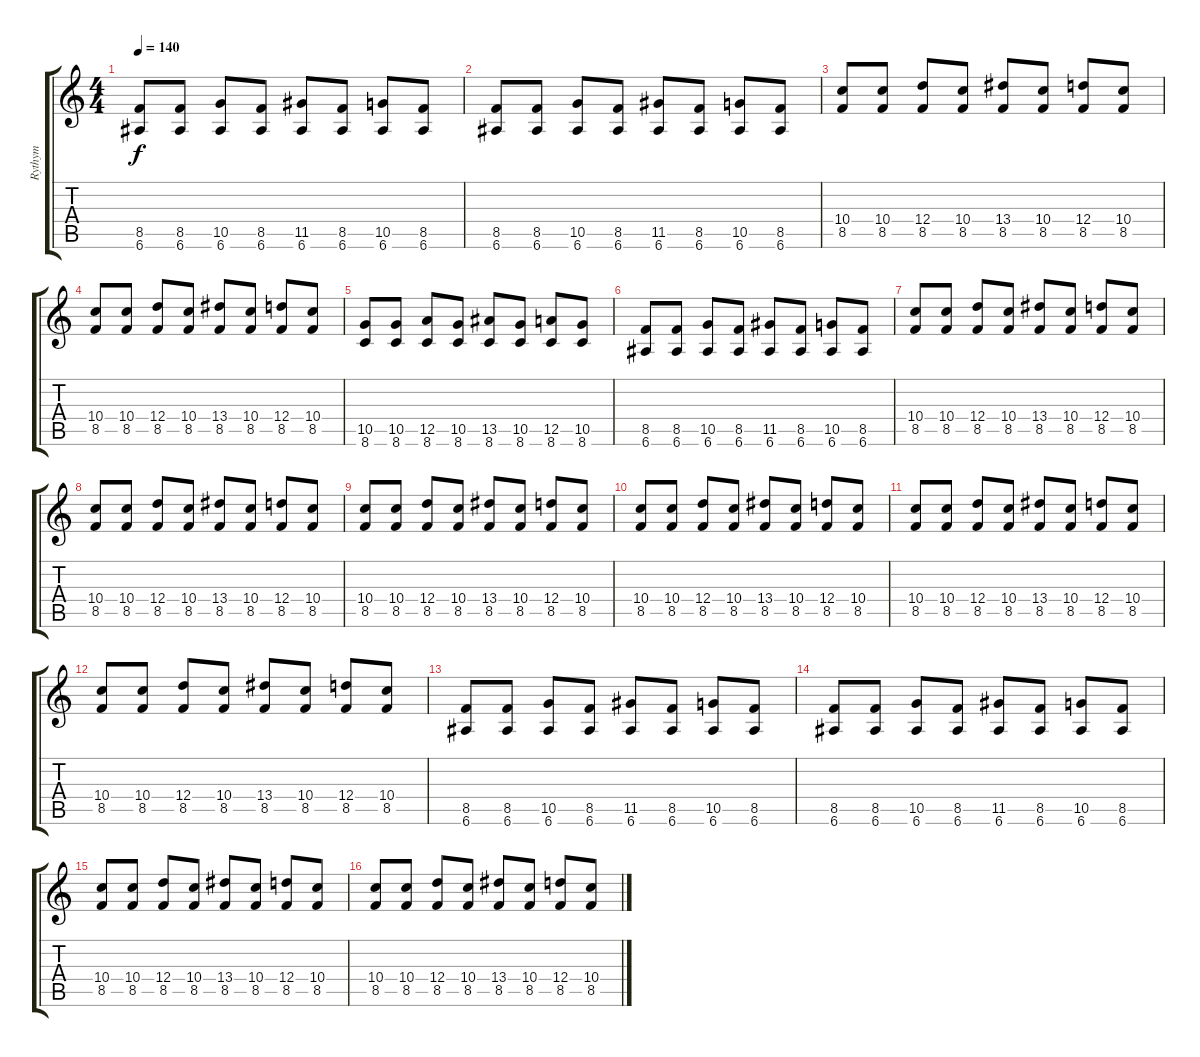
\track ("Rythym" "Rythym") {instrument overdrivenguitar}
\staff {score tabs}
\tuning (E4 B3 G3 D3 A2 E2) {hide}
\ts (4 4)
\tempo 140
\clef g2
\ks c
(8.5 6.6).8{dy f} (8.5 6.6).8 (10.5 6.6).8 (8.5 6.6).8 (11.5 6.6).8 (8.5 6.6).8 (10.5 6.6).8 (8.5 6.6).8 |
(8.5 6.6).8 (8.5 6.6).8 (10.5 6.6).8 (8.5 6.6).8 (11.5 6.6).8 (8.5 6.6).8 (10.5 6.6).8 (8.5 6.6).8 |
(10.4 8.5).8 (10.4 8.5).8 (12.4 8.5).8 (10.4 8.5).8 (13.4 8.5).8 (10.4 8.5).8 (12.4 8.5).8 (10.4 8.5).8 |
(10.4 8.5).8 (10.4 8.5).8 (12.4 8.5).8 (10.4 8.5).8 (13.4 8.5).8 (10.4 8.5).8 (12.4 8.5).8 (10.4 8.5).8 |
(10.5 8.6).8 (10.5 8.6).8 (12.5 8.6).8 (10.5 8.6).8 (13.5 8.6).8 (10.5 8.6).8 (12.5 8.6).8 (10.5 8.6).8 |
(8.5 6.6).8 (8.5 6.6).8 (10.5 6.6).8 (8.5 6.6).8 (11.5 6.6).8 (8.5 6.6).8 (10.5 6.6).8 (8.5 6.6).8 |
(10.4 8.5).8 (10.4 8.5).8 (12.4 8.5).8 (10.4 8.5).8 (13.4 8.5).8 (10.4 8.5).8 (12.4 8.5).8 (10.4 8.5).8 |
(10.4 8.5).8 (10.4 8.5).8 (12.4 8.5).8 (10.4 8.5).8 (13.4 8.5).8 (10.4 8.5).8 (12.4 8.5).8 (10.4 8.5).8 |
(10.4 8.5).8 (10.4 8.5).8 (12.4 8.5).8 (10.4 8.5).8 (13.4 8.5).8 (10.4 8.5).8 (12.4 8.5).8 (10.4 8.5).8 |
(10.4 8.5).8 (10.4 8.5).8 (12.4 8.5).8 (10.4 8.5).8 (13.4 8.5).8 (10.4 8.5).8 (12.4 8.5).8 (10.4 8.5).8 |
(10.4 8.5).8 (10.4 8.5).8 (12.4 8.5).8 (10.4 8.5).8 (13.4 8.5).8 (10.4 8.5).8 (12.4 8.5).8 (10.4 8.5).8 |
(10.4 8.5).8 (10.4 8.5).8 (12.4 8.5).8 (10.4 8.5).8 (13.4 8.5).8 (10.4 8.5).8 (12.4 8.5).8 (10.4 8.5).8 |
(8.5 6.6).8 (8.5 6.6).8 (10.5 6.6).8 (8.5 6.6).8 (11.5 6.6).8 (8.5 6.6).8 (10.5 6.6).8 (8.5 6.6).8 |
(8.5 6.6).8 (8.5 6.6).8 (10.5 6.6).8 (8.5 6.6).8 (11.5 6.6).8 (8.5 6.6).8 (10.5 6.6).8 (8.5 6.6).8 |
(10.4 8.5).8 (10.4 8.5).8 (12.4 8.5).8 (10.4 8.5).8 (13.4 8.5).8 (10.4 8.5).8 (12.4 8.5).8 (10.4 8.5).8 |
(10.4 8.5).8 (10.4 8.5).8 (12.4 8.5).8 (10.4 8.5).8 (13.4 8.5).8 (10.4 8.5).8 (12.4 8.5).8 (10.4 8.5).8
